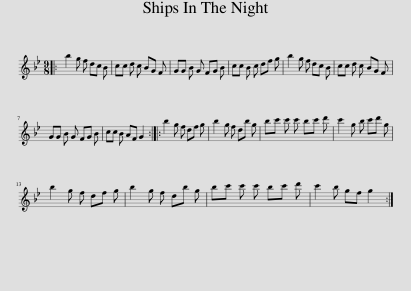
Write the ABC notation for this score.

X:1
L:1/8
M:9/8
I:linebreak $
K:Gmin
V:1 treble
V:1
|: b2 g f dc B | cc d c BG F | GG B G FG B | cc B c df g | b2 g f dc B | %5
 cc d c BG F |$ GG B G FG B | cc B AF G2 :: b2 g f df g | b2 g f db g | %10
 bc' c' c' bc' d' | c'2 g b c'd' g |$ b2 g f df g | b2 g f db g | bc' c' c' bc' d' | %15
 c'2 b gf g2 :| %16
